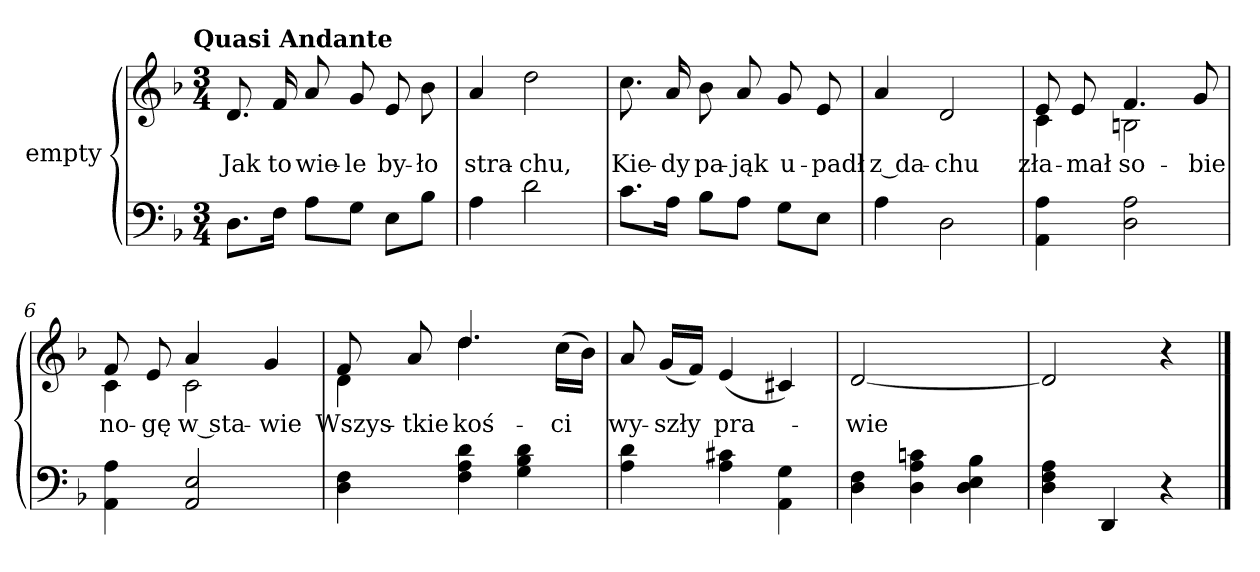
**kern	**kern	**text
*part1	*part1	*part1
*staff2	*staff1	*staff1
*I"empty	*	*
*clefF4	*clefG2	*
*k[b-]	*k[b-]	*
*d:	*d:	*
!!LO:TX:omd:t=Quasi Andante
*M3/4	*M3/4	*
*MM72	*MM72	*
=1	=1	=1
8.D\L	8.d/	Jak
16F\Jk	16f/	to
8A\L	8a/	wie-
8G\J	8g/	-le
8E\L	8e/	by-
8B-\J	8b-\	-ło
=2	=2	=2
4A\	4a/	stra-
2d\	2dd\	-chu,
=3	=3	=3
8.c\L	8.cc\	Kie-
16A\Jk	16a/	-dy
8B-\L	8b-\	pa-
8A\J	8a/	-jąk
8G\L	8g/	u-
8E\J	8e/	-padł
=4	=4	=4
4A\	4a/	z da-
2D\	2d/	-chu
=5	=5	=5
*	*^	*
4AA\ 4A\	8e/	4c\	zła-
.	8e/	.	-mał
2D\ 2A\	4.f/	2Bn\	so-
.	8g/	.	-bie
=6	=6	=6	=6
4AA\ 4A\	8f/	4c\	no-
.	8e/	.	-gę
2AA/ 2E/	4a/	2c\	w sta-
.	4g/	.	-wie
=7	=7	=7	=7
4D\ 4F\	8f/	4d\	Wszys-
.	8a/	.	-tkie
4F\ 4A\ 4d\	4.dd/	4.dd\	koś-
4G\ 4B-\ 4d\	.	.	.
.	(16cc\LL	8rcyy	-ci
.	16b-\JJ)	.	.
*	*v	*v	*
=8	=8	=8
4A\ 4d\	8a/	wy-
.	(16g/LL	-szły
.	16f/JJ)	.
4A\ 4c#X\	(4e/	pra-
4AA\ 4G\	4c#X/)	.
=9	=9	=9
!	!LO:N:vis=2	!
4D\ 4F\	[2.d/	-wie
4D\ 4A\ 4cn\	.	.
4D\ 4E\ 4B-\	.	.
=10	=10	=10
4D\ 4F\ 4A\	2d/]	.
4DD/	.	.
4r	4r	.
==	==	==
*-	*-	*-
